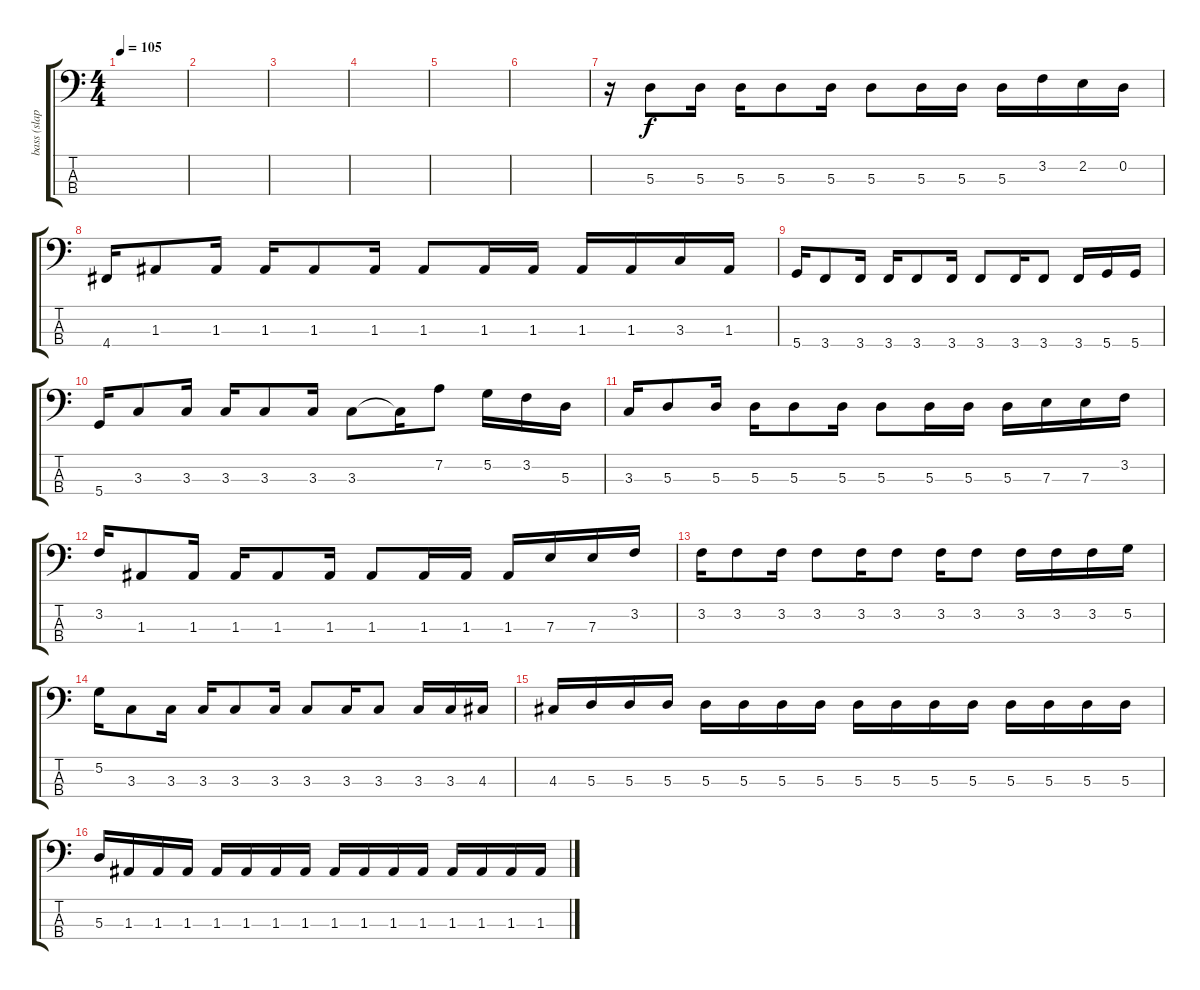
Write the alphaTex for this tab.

\track ("bass (slap)" "bass (slap") {instrument slapbass1}
\staff {score tabs}
\tuning (G2 D2 A1 D1) {hide}
\ts (4 4)
\tempo 105
\clef f4
\ks c
|
|
|
|
|
|
r.16 5.3.8 5.3.16 5.3.16 5.3.8 5.3.16 5.3.8 5.3.16 5.3.16 5.3.16 3.2.16 2.2.16 0.2.16 |
4.4.16 1.3.8 1.3.16 1.3.16 1.3.8 1.3.16 1.3.8 1.3.16 1.3.16 1.3.16 1.3.16 3.3.16 1.3.16 |
5.4.16 3.4.8 3.4.16 3.4.16 3.4.8 3.4.16 3.4.8 3.4.16 3.4.8 3.4.16 5.4.16 5.4.16 |
5.4.16 3.3.8 3.3.16 3.3.16 3.3.8 3.3.16 3.3.8 3.3{t}.16 7.2.8 5.2.16 3.2.16 5.3.16 |
3.3.16 5.3.8 5.3.16 5.3.16 5.3.8 5.3.16 5.3.8 5.3.16 5.3.16 5.3.16 7.3.16 7.3.16 3.2.16 |
3.2.16 1.3.8 1.3.16 1.3.16 1.3.8 1.3.16 1.3.8 1.3.16 1.3.16 1.3.16 7.3.16 7.3.16 3.2.16 |
3.2.16 3.2.8 3.2.16 3.2.8 3.2.16 3.2.8 3.2.16 3.2.8 3.2.16 3.2.16 3.2.16 5.2.16 |
5.2.16 3.3.8 3.3.16 3.3.16 3.3.8 3.3.16 3.3.8 3.3.16 3.3.8 3.3.16 3.3.16 4.3.16 |
4.3.16 5.3.16 5.3.16 5.3.16 5.3.16 5.3.16 5.3.16 5.3.16 5.3.16 5.3.16 5.3.16 5.3.16 5.3.16 5.3.16 5.3.16 5.3.16 |
5.3.16 1.3.16 1.3.16 1.3.16 1.3.16 1.3.16 1.3.16 1.3.16 1.3.16 1.3.16 1.3.16 1.3.16 1.3.16 1.3.16 1.3.16 1.3.16
